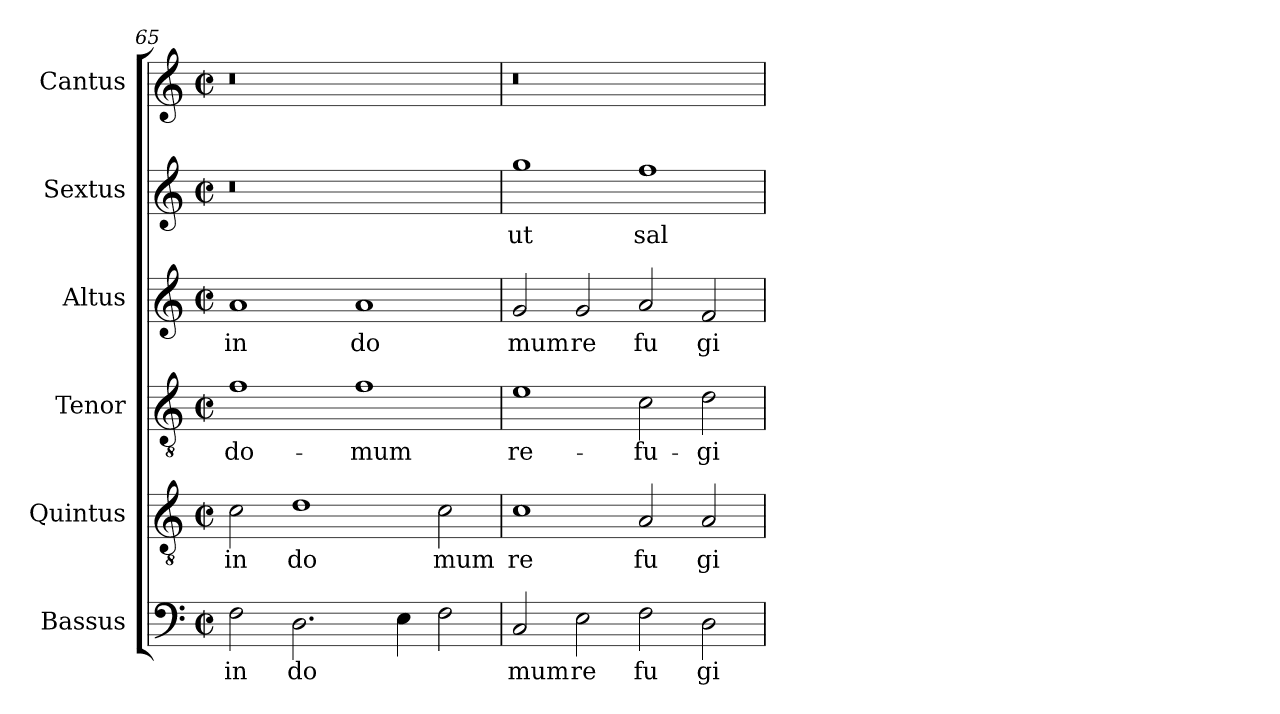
**kern	**text	**kern	**text	**kern	**text	**kern	**text	**kern	**text	**kern
*part6	*part6	*part5	*part5	*part4	*part4	*part3	*part3	*part2	*part2	*part1
*staff6	*staff6	*staff5	*staff5	*staff4	*staff4	*staff3	*staff3	*staff2	*staff2	*staff1
*I"Bassus	*	*I"Quintus	*	*I"Tenor	*	*I"Altus	*	*I"Sextus	*	*I"Cantus
!!LO:LB:g=z
*clefF4	*	*clefGv2	*	*clefGv2	*	*clefG2	*	*clefG2	*	*clefG2
*k[]	*	*k[]	*	*k[]	*	*k[]	*	*k[]	*	*k[]
*C:	*	*C:	*	*C:	*	*C:	*	*C:	*	*C:
*M2/2	*	*M2/2	*	*M2/2	*	*M2/2	*	*M2/2	*	*M2/2
*met(c|)	*	*met(c|)	*	*met(c|)	*	*met(c|)	*	*met(c|)	*	*met(c|)
=65	=65	=65	=65	=65	=65	=65	=65	=65	=65	=65
!	!LO:LY:b:cj	!	!LO:LY:b:cj	!	!LO:LY:b:cj	!	!LO:LY:b:cj	!	!	!
2F\	in	2c\	in	1f	do-	1a	in	0r	.	0r
!	!LO:LY:b:cj	!	!LO:LY:b:cj	!	!	!	!	!	!	!
2.D\	do	1d	do	.	.	.	.	.	.	.
!	!	!	!	!	!LO:LY:b:cj	!	!LO:LY:b:cj	!	!	!
.	.	.	.	1f	-mum	1a	do	.	.	.
!	!LO:LY:b:cj	!	!	!	!	!	!	!	!	!
4E\	.	.	.	.	.	.	.	.	.	.
!	!LO:LY:b:cj	!	!LO:LY:b:cj	!	!	!	!	!	!	!
2F\	.	2c\	mum	.	.	.	.	.	.	.
=66	=66	=66	=66	=66	=66	=66	=66	=66	=66	=66
!	!LO:LY:b:cj	!	!LO:LY:b:cj	!	!LO:LY:b:cj	!	!LO:LY:b:cj	!	!LO:LY:b:cj	!
2C/	mum	1c	re	1e	re-	2g/	mum	1gg	ut	0r
!	!LO:LY:b:cj	!	!	!	!	!	!LO:LY:b:cj	!	!	!
2E\	re	.	.	.	.	2g/	re	.	.	.
!	!LO:LY:b:cj	!	!LO:LY:b:cj	!	!LO:LY:b:cj	!	!LO:LY:b:cj	!	!LO:LY:b:cj	!
2F\	fu	2A/	fu	2c\	-fu-	2a/	fu	1ff	sal	.
!	!LO:LY:b:cj	!	!LO:LY:b:cj	!	!LO:LY:b:cj	!	!LO:LY:b:cj	!	!	!
2D\	gi	2A/	gi	2d\	-gi-	2f/	gi	.	.	.
=	=	=	=	=	=	=	=	=	=	=
*-	*-	*-	*-	*-	*-	*-	*-	*-	*-	*-
